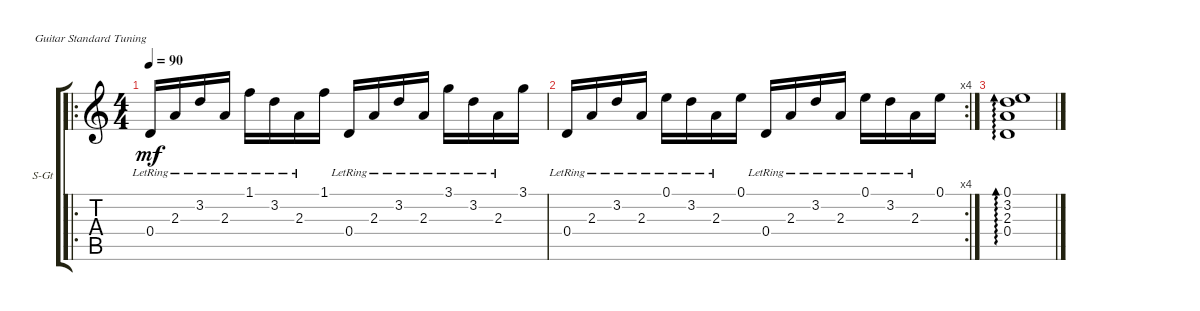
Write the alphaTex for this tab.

\defaultSystemsLayout 4
\bracketExtendMode groupsimilarinstruments
\firstSystemTrackNameOrientation horizontal
\otherSystemsTrackNameOrientation horizontal
\track ("Steel Guitar" "S-Gt") {instrument acousticguitarsteel}
\staff {score tabs}
\tuning (E4 B3 G3 D3 A2 E2)
\ro
\ts (4 4)
\tempo 90
\clef g2
\ks c
0.4{lr}.16{dy mf} 2.3{lr}.16 3.2{lr}.16 2.3{lr}.16 1.1{lr}.16 3.2{lr}.16 2.3{lr}.16 1.1.16 0.4{lr}.16 2.3{lr}.16 3.2{lr}.16 2.3{lr}.16 3.1{lr}.16 3.2{lr}.16 2.3{lr}.16 3.1.16 |
\rc 4
0.4{lr}.16 2.3{lr}.16 3.2{lr}.16 2.3{lr}.16 0.1{lr}.16 3.2{lr}.16 2.3{lr}.16 0.1.16 0.4{lr}.16 2.3{lr}.16 3.2{lr}.16 2.3{lr}.16 0.1{lr}.16 3.2{lr}.16 2.3{lr}.16 0.1.16 |
(0.4 0.1 3.2 2.3).1{ad 0}
